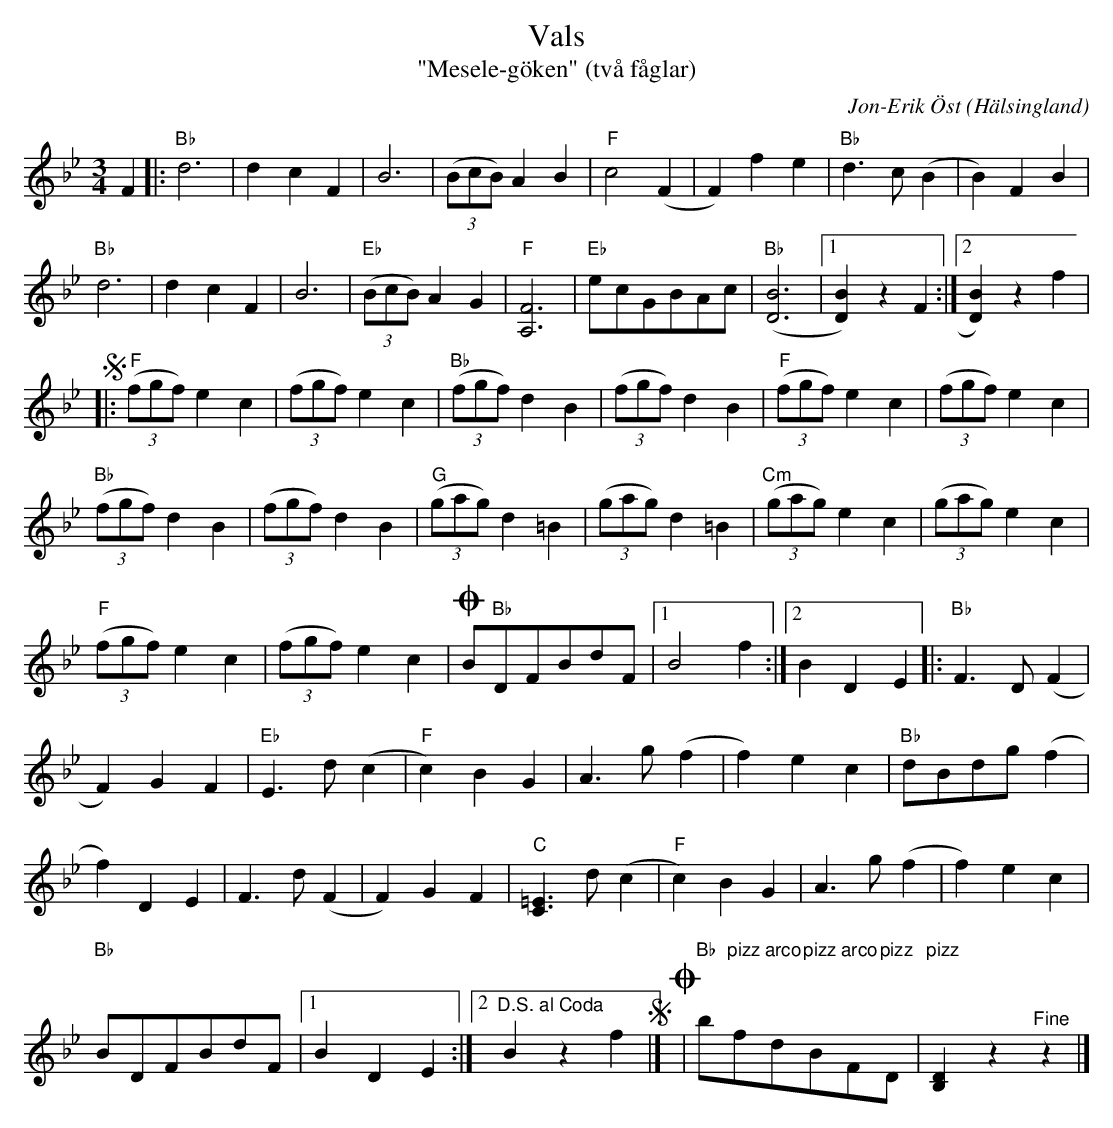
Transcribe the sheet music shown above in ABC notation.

X:1
T:Vals
T:"Mesele-göken" (två fåglar)
O:Hälsingland
C:Jon-Erik Öst
L:1/8
M:3/4
K:Bb
V:1
F2 |: "Bb" d6 | d2 c2 F2 | B6 | ((3BcB) A2 B2 | "F" c4 (F2 | F2) f2 e2 | "Bb" d3 c (B2 | B2) F2 B2 |
"Bb" d6 | d2 c2 F2 | B6 | "Eb" ((3BcB) A2 G2 | "F" [A,6F6] | "Eb" ecGBAc | "Bb" ([B6D6] |1 [B2D2]) z2 F2 :|2 [B2D2]) z2 f2 |
!segno! |: "F" ((3fgf) e2 c2 | ((3fgf) e2 c2 | "Bb" ((3fgf) d2 B2 | ((3fgf) d2 B2 | "F" ((3fgf) e2 c2 | ((3fgf) e2 c2 |
"Bb" ((3fgf) d2 B2 | ((3fgf) d2 B2 | "G" ((3gag) d2 =B2 | ((3gag) d2 =B2 | "Cm" ((3gag) e2 c2 | ((3gag) e2 c2 |
"F" ((3fgf) e2 c2 | ((3fgf) e2 c2 |!coda!  B"Bb"DFBdF |1 B4 f2 :|2 B2 D2 E2 |: "Bb" F3 D (F2 |
F2 ) G2 F2 | "Eb" E3 d (c2 | "F" c2) B2 G2 | A3 g (f2 | f2) e2 c2 | "Bb" dBdg (f2 |
f2) D2 E2 | F3 d (F2 | F2) G2 F2 | "C" [C3=E3] d (c2 | "F" c2) B2 G2 | A3 g (f2 | f2 ) e2 c2 |
"Bb" BDFBdF |1 B2 D2 E2 :|2 "^D.S. al Coda" B2 z2  f2!segno!  |] !coda! | "Bb" b"pizz"f"arco"d"pizz"B"arco"F"pizz"D | "pizz"[B,2D2] z2 "^Fine" z2 |]
